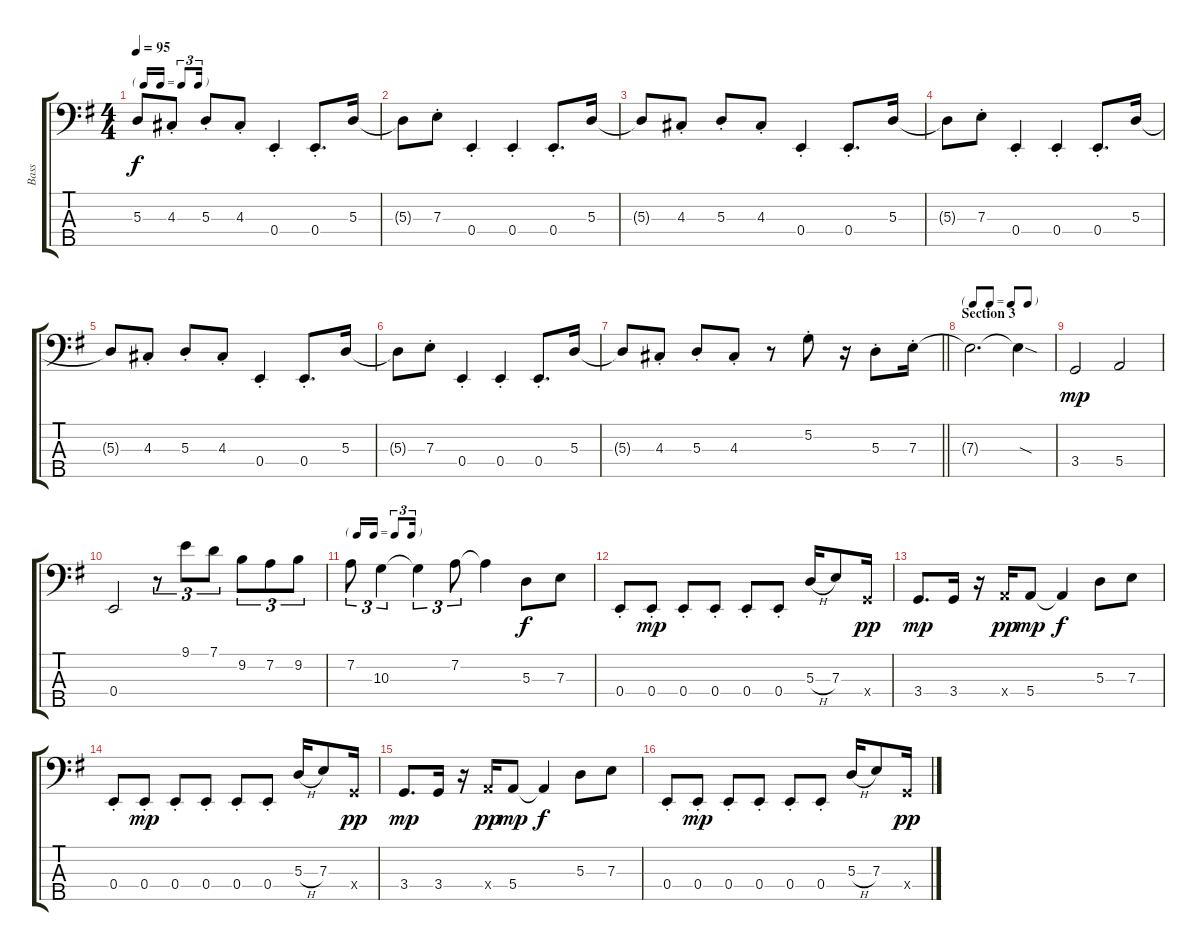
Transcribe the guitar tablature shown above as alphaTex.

\track ("Bass" "Bass") {instrument electricbassfinger}
\staff {score tabs}
\tuning (G2 D2 A1 E1 B0) {hide}
\ts (4 4)
\tf triplet16th
\tempo 95
\clef f4
\ks eminor
5.3{t}.8{dy f} 4.3{st}.8 5.3{st}.8 4.3{st}.8 0.4{st}.4 0.4{st}.8{d} 5.3.16 |
5.3{t}.8 7.3{st}.8 0.4{st}.4 0.4{st}.4 0.4{st}.8{d} 5.3.16 |
5.3{t}.8 4.3{st}.8 5.3{st}.8 4.3{st}.8 0.4{st}.4 0.4{st}.8{d} 5.3.16 |
5.3{t}.8 7.3{st}.8 0.4{st}.4 0.4{st}.4 0.4{st}.8{d} 5.3.16 |
5.3{t}.8 4.3{st}.8 5.3{st}.8 4.3{st}.8 0.4{st}.4 0.4{st}.8{d} 5.3.16 |
5.3{t}.8 7.3{st}.8 0.4{st}.4 0.4{st}.4 0.4{st}.8{d} 5.3.16 |
\barLineRight lightlight
5.3{t}.8 4.3{st}.8 5.3{st}.8 4.3{st}.8 r.8 5.2{st}.8 r.16 5.3{st}.8 7.3{st}.16 |
\tf none
\section ("" "Section 3")
7.3{t}.2{d} 7.3{sod t}.4 |
3.4.2{dy mp} 5.4.2 |
0.4.2 r.8{tu (3 2)} 9.1.8{tu (3 2)} 7.1.8{tu (3 2)} 9.2.8{tu (3 2)} 7.2.8{tu (3 2)} 9.2.8{tu (3 2)} |
\tf triplet16th
7.2.8{tu (3 2)} 10.3.4{tu (3 2)} 10.3{t}.4{tu (3 2)} 7.2.8{tu (3 2)} 7.2{t}.4 5.3.8{dy f} 7.3.8 |
0.4{st}.8 0.4{st}.8{dy mp} 0.4{st}.8 0.4{st}.8 0.4{st}.8 0.4{st}.8 5.3{h}.16 7.3.8 3.4{x}.16{dy pp} |
3.4.8{d dy mp} 3.4.16 r.16 5.4{x}.16{dy pp} 5.4.8{dy mp} 5.4{t}.4{dy f} 5.3.8 7.3.8 |
0.4{st}.8 0.4{st}.8{dy mp} 0.4{st}.8 0.4{st}.8 0.4{st}.8 0.4{st}.8 5.3{h}.16 7.3.8 3.4{x}.16{dy pp} |
3.4.8{d dy mp} 3.4.16 r.16 5.4{x}.16{dy pp} 5.4.8{dy mp} 5.4{t}.4{dy f} 5.3.8 7.3.8 |
0.4{st}.8 0.4{st}.8{dy mp} 0.4{st}.8 0.4{st}.8 0.4{st}.8 0.4{st}.8 5.3{h}.16 7.3.8 3.4{x}.16{dy pp}
